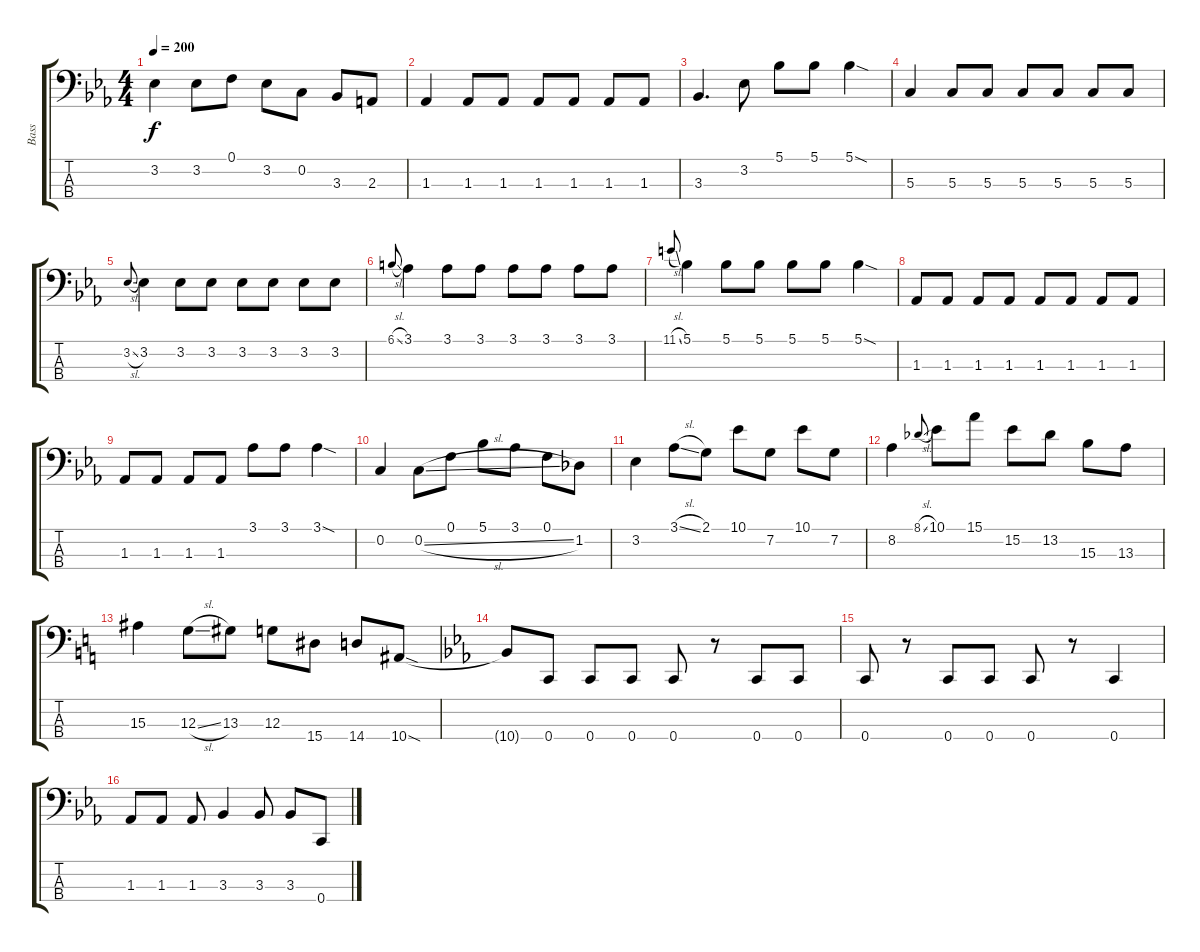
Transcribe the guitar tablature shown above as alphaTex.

\track ("Bass" "Bass") {instrument electricbassfinger}
\staff {score tabs}
\tuning (F2 C2 G1 C1) {hide}
\ts (4 4)
\tempo 200
\clef f4
\ks eb
3.2.4{dy f} 3.2.8 0.1.8 3.2.8 0.2.8 3.3.8 2.3.8 |
1.3.4 1.3.8 1.3.8 1.3.8 1.3.8 1.3.8 1.3.8 |
3.3.4{d} 3.2.8 5.1.8 5.1.8 5.1{sod}.4 |
5.3.4 5.3.8 5.3.8 5.3.8 5.3.8 5.3.8 5.3.8 |
3.2{sl}.8{gr onbeat} 3.2.4 3.2.8 3.2.8 3.2.8 3.2.8 3.2.8 3.2.8 |
6.1{sl}.8{gr onbeat} 3.1.4 3.1.8 3.1.8 3.1.8 3.1.8 3.1.8 3.1.8 |
11.1{sl}.8{gr onbeat} 5.1.4 5.1.8 5.1.8 5.1.8 5.1.8 5.1{sod}.4 |
1.3.8 1.3.8 1.3.8 1.3.8 1.3.8 1.3.8 1.3.8 1.3.8 |
1.3.8 1.3.8 1.3.8 1.3.8 3.1.8 3.1.8 3.1{sod}.4 |
0.2.4 0.2{sl}.8 0.1.8 5.1.8 3.1.8 0.1.8 1.2.8 |
3.2.4 3.1{sl}.8 2.1.8 10.1.8 7.2.8 10.1.8 7.2.8 |
8.2.4 8.1{sl}.8{gr onbeat} 10.1.8 15.1.8 15.2.8 13.2.8 15.3.8 13.3.8 |
\ks c
15.3.4 12.3{sl}.8 13.3.8 12.3.8 15.4.8 14.4.8 10.4{sod}.8 |
\ks eb
10.4{t}.8 0.4.8 0.4.8 0.4.8 0.4.8 r.8 0.4.8 0.4.8 |
0.4.8 r.8 0.4.8 0.4.8 0.4.8 r.8 0.4.4 |
1.3.8 1.3.8 1.3.8 3.3.4 3.3.8 3.3.8 0.4.8
